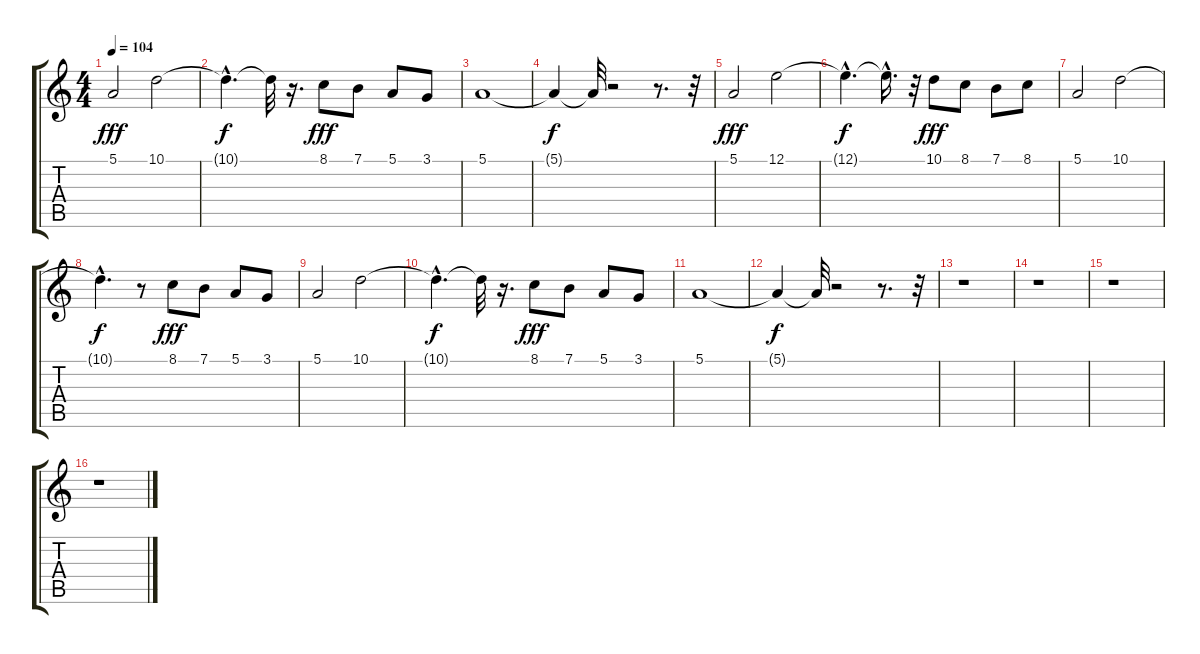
\track "" {instrument electricgrandpiano}
\staff {score tabs}
\tuning (E4 B3 G3 D3 A2 E2) {hide}
\ts (4 4)
\tempo 104
\clef g2
\ks c
5.1.2{dy fff} 10.1.2 |
10.1{hac t}.4{d dy f} 10.1{t}.32 r.16{d} 8.1.8{dy fff} 7.1.8 5.1.8 3.1.8 |
5.1.1 |
5.1{t}.4{dy f} 5.1{t}.32 r.2 r.8{d} r.32 |
5.1.2{dy fff} 12.1.2 |
12.1{hac t}.4{d dy f} 12.1{hac t}.16{d} r.32 10.1.8{dy fff} 8.1.8 7.1.8 8.1.8 |
5.1.2 10.1.2 |
10.1{hac t}.4{d dy f} r.8 8.1.8{dy fff} 7.1.8 5.1.8 3.1.8 |
5.1.2 10.1.2 |
10.1{hac t}.4{d dy f} 10.1{t}.32 r.16{d} 8.1.8{dy fff} 7.1.8 5.1.8 3.1.8 |
5.1.1 |
5.1{t}.4{dy f} 5.1{t}.32 r.2 r.8{d} r.32 |
r.1 |
r.1 |
r.1 |
r.1
